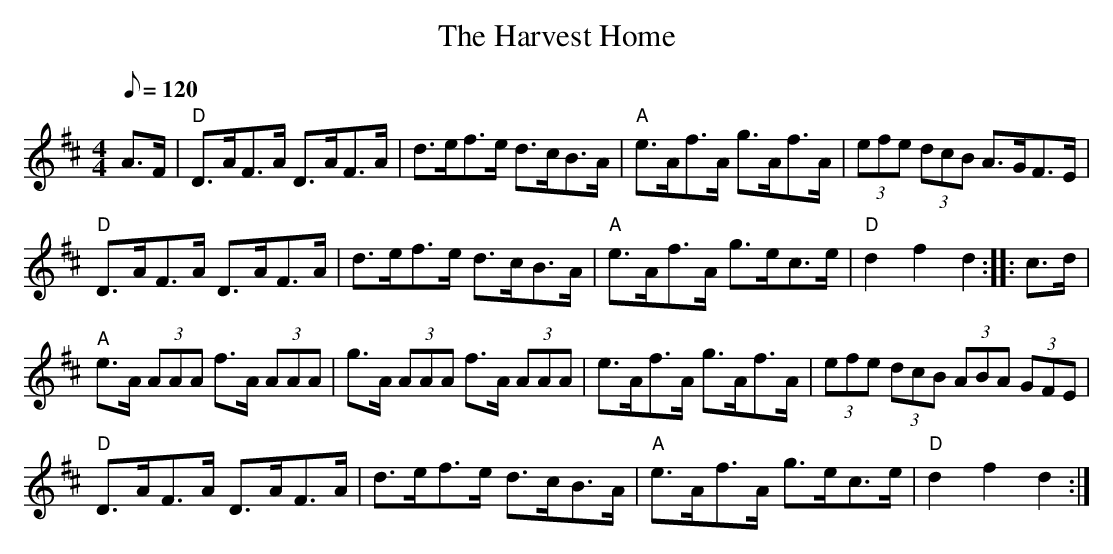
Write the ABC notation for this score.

X:1
T:Harvest Home, The
M:4/4
L:1/8
Q:120
K:D
A>F|"D"D>AF>A D>AF>A|d>ef>e d>cB>A|"A"e>Af>A g>Af>A|(3efe (3dcB A>GF>E|!
"D"D>AF>A D>AF>A|d>ef>e d>cB>A|"A"e>Af>A g>ec>e|"D"d2f2d2::c>d|!
"A"e>A (3AAA f>A (3AAA|g>A (3AAA f>A (3AAA|
e>Af>A g>Af>A|(3efe (3dcB (3ABA (3GFE|!
"D"D>AF>A D>AF>A|d>ef>e d>cB>A|"A"e>Af>A g>ec>e|"D"d2f2d2:|
